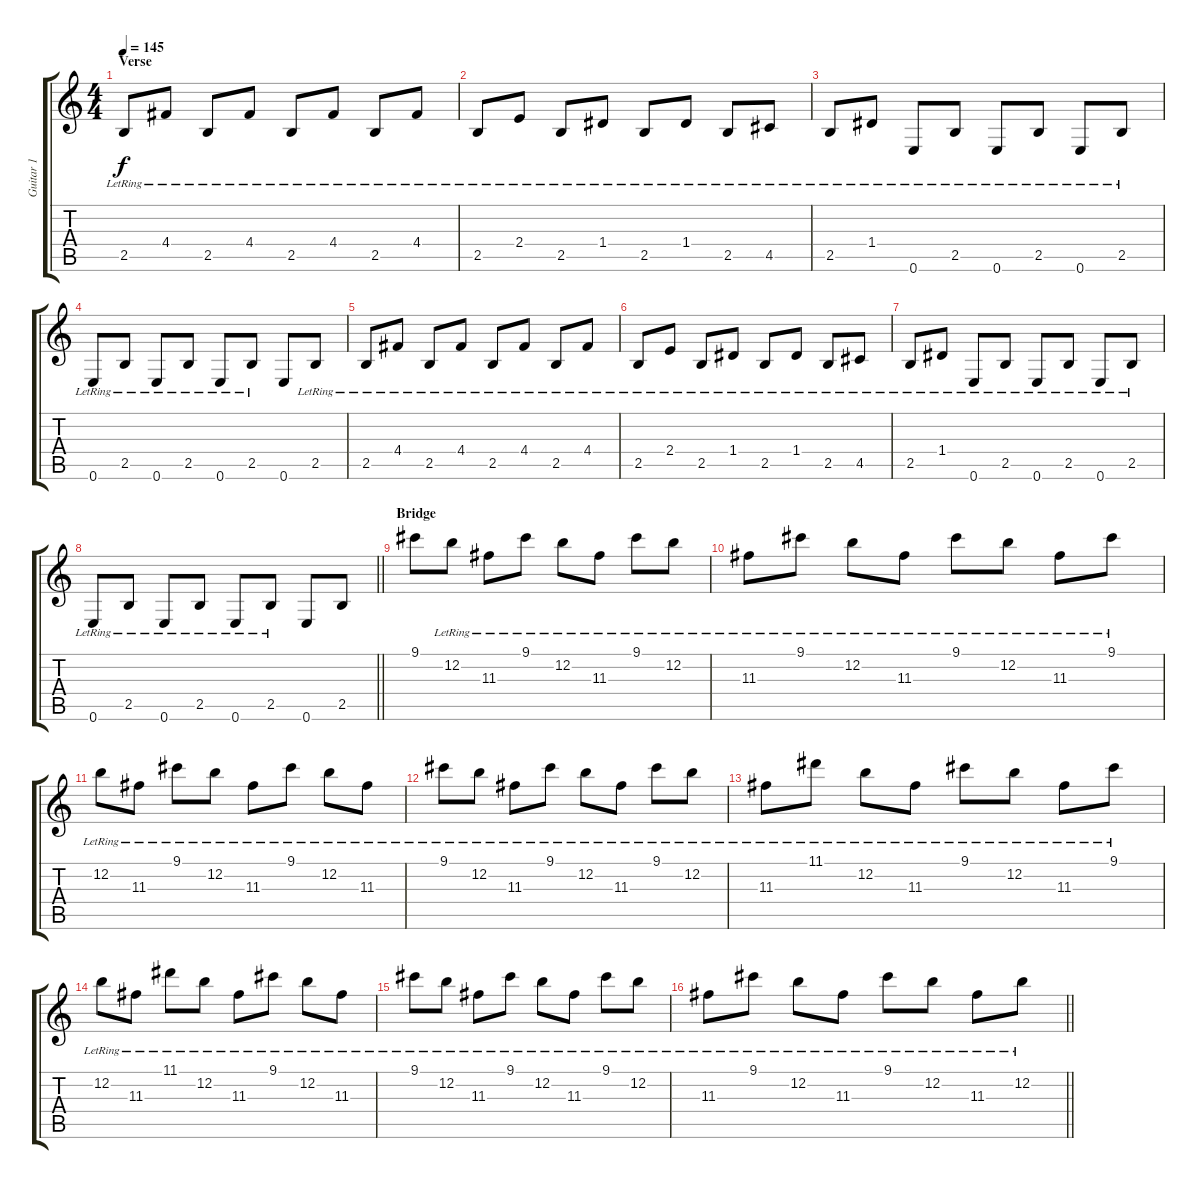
\track ("Guitar 1" "Guitar 1") {instrument electricguitarjazz}
\staff {score tabs}
\tuning (E4 B3 G3 D3 A2 E2) {hide}
\ts (4 4)
\section ("" "Verse")
\tempo 145
\clef g2
\ks c
2.5{lr}.8{dy f} 4.4{lr}.8 2.5{lr}.8 4.4{lr}.8 2.5{lr}.8 4.4{lr}.8 2.5{lr}.8 4.4{lr}.8 |
2.5{lr}.8 2.4{lr}.8 2.5{lr}.8 1.4{lr}.8 2.5{lr}.8 1.4{lr}.8 2.5{lr}.8 4.5{lr}.8 |
2.5{lr}.8 1.4{lr}.8 0.6{lr}.8 2.5{lr}.8 0.6{lr}.8 2.5{lr}.8 0.6{lr}.8 2.5{lr}.8 |
0.6{lr}.8 2.5{lr}.8 0.6{lr}.8 2.5{lr}.8 0.6{lr}.8 2.5{lr}.8 0.6.8 2.5{lr}.8 |
2.5{lr}.8 4.4{lr}.8 2.5{lr}.8 4.4{lr}.8 2.5{lr}.8 4.4{lr}.8 2.5{lr}.8 4.4{lr}.8 |
2.5{lr}.8 2.4{lr}.8 2.5{lr}.8 1.4{lr}.8 2.5{lr}.8 1.4{lr}.8 2.5{lr}.8 4.5{lr}.8 |
2.5{lr}.8 1.4{lr}.8 0.6{lr}.8 2.5{lr}.8 0.6{lr}.8 2.5{lr}.8 0.6{lr}.8 2.5{lr}.8 |
\barLineRight lightlight
0.6{lr}.8 2.5{lr}.8 0.6{lr}.8 2.5{lr}.8 0.6{lr}.8 2.5{lr}.8 0.6.8 2.5.8 |
\section ("" "Bridge")
9.1.8{volume 13} 12.2{lr}.8 11.3{lr}.8 9.1{lr}.8 12.2{lr}.8 11.3{lr}.8 9.1{lr}.8 12.2{lr}.8 |
11.3{lr}.8 9.1{lr}.8 12.2{lr}.8 11.3{lr}.8 9.1{lr}.8 12.2{lr}.8 11.3{lr}.8 9.1{lr}.8 |
12.2{lr}.8 11.3{lr}.8 9.1{lr}.8 12.2{lr}.8 11.3{lr}.8 9.1{lr}.8 12.2{lr}.8 11.3{lr}.8 |
9.1{lr}.8 12.2{lr}.8 11.3{lr}.8 9.1{lr}.8 12.2{lr}.8 11.3{lr}.8 9.1{lr}.8 12.2{lr}.8 |
11.3{lr}.8 11.1{lr}.8 12.2{lr}.8 11.3{lr}.8 9.1{lr}.8 12.2{lr}.8 11.3{lr}.8 9.1{lr}.8 |
12.2{lr}.8 11.3{lr}.8 11.1{lr}.8 12.2{lr}.8 11.3{lr}.8 9.1{lr}.8 12.2{lr}.8 11.3{lr}.8 |
9.1{lr}.8 12.2{lr}.8 11.3{lr}.8 9.1{lr}.8 12.2{lr}.8 11.3{lr}.8 9.1{lr}.8 12.2{lr}.8 |
\barLineRight lightlight
11.3{lr}.8 9.1{lr}.8 12.2{lr}.8 11.3{lr}.8 9.1{lr}.8 12.2{lr}.8 11.3{lr}.8 12.2{lr}.8
